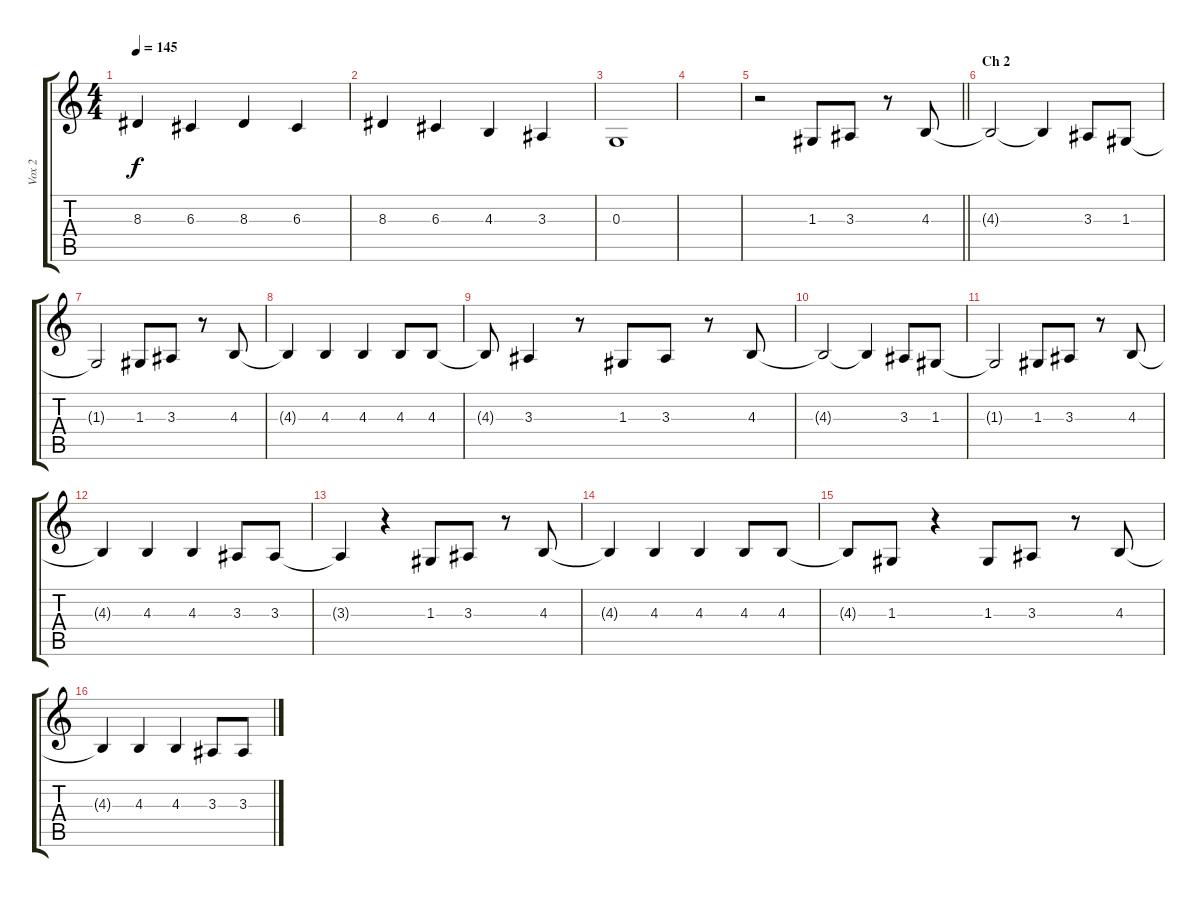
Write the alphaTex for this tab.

\track ("Vox 2" "Vox 2") {instrument baritonesax}
\staff {score tabs}
\tuning (E4 B3 G3 D3 A2 E2) {hide}
\ts (4 4)
\tempo 145
\clef g2
\ks c
8.3.4{dy f} 6.3.4 8.3.4 6.3.4 |
8.3.4 6.3.4 4.3.4 3.3.4 |
0.3.1 |
|
\barLineRight lightlight
r.2 1.3.8 3.3.8 r.8 4.3.8 |
\section ("" "Ch 2")
4.3{t}.2 4.3{t}.4 3.3.8 1.3.8 |
1.3{t}.2 1.3.8 3.3.8 r.8 4.3.8 |
4.3{t}.4 4.3.4 4.3.4 4.3.8 4.3.8 |
4.3{t}.8 3.3.4 r.8 1.3.8 3.3.8 r.8 4.3.8 |
4.3{t}.2 4.3{t}.4 3.3.8 1.3.8 |
1.3{t}.2 1.3.8 3.3.8 r.8 4.3.8 |
4.3{t}.4 4.3.4 4.3.4 3.3.8 3.3.8 |
3.3{t}.4 r.4 1.3.8 3.3.8 r.8 4.3.8 |
4.3{t}.4 4.3.4 4.3.4 4.3.8 4.3.8 |
4.3{t}.8 1.3.8 r.4 1.3.8 3.3.8 r.8 4.3.8 |
4.3{t}.4 4.3.4 4.3.4 3.3.8 3.3.8
